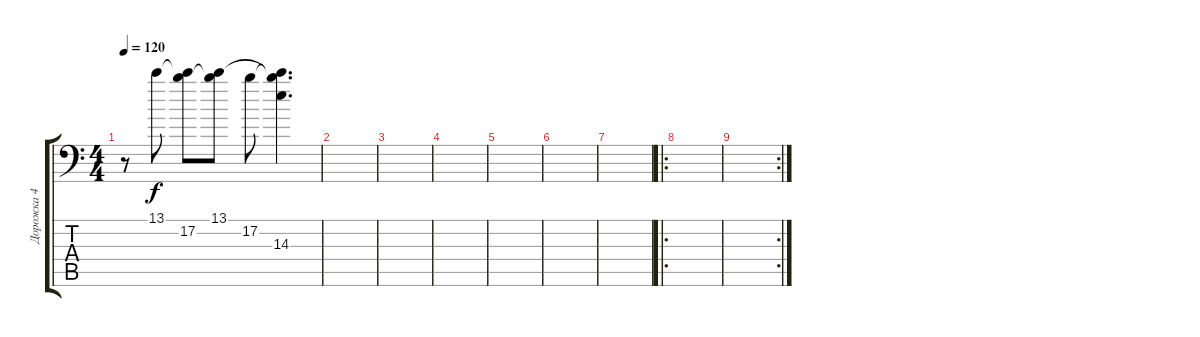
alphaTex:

\track ("Дорожка 4" "Дорожка 4") {instrument distortionguitar}
\staff {score tabs}
\tuning (B3 Gb3 D3 A2 E2 A1) {hide}
\ts (4 4)
\tempo 120
\clef f4
\ks c
r.8{dy f} 13.1.8 (13.1{t} 17.2).8 (13.1 17.2{t}).8 17.2.8 (13.1{t} 17.2{t} 14.3).4{d} |
|
|
|
|
|
|
\ro
|
\rc 2
